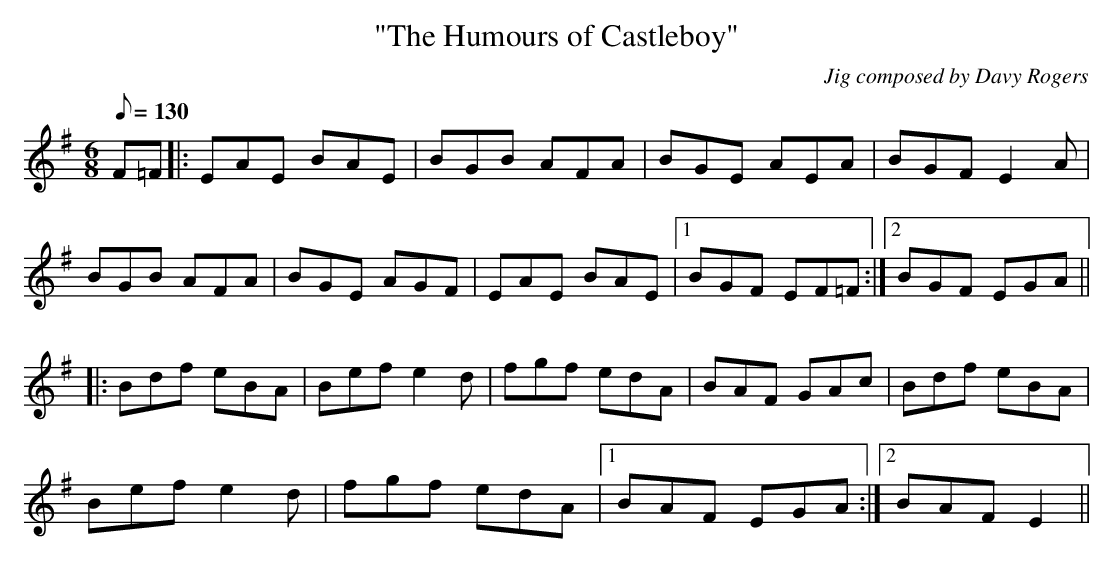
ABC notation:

X:1
T:"The Humours of Castleboy"
C:Jig composed by Davy Rogers
L:1/8
Q:130
M:6/8
K:Em
F=F |: EAE BAE | BGB AFA | BGE AEA | BGF E2A |
BGB AFA | BGE AGF | EAE BAE |1 BGF EF=F :|2 BGF EGA ||:
Bdf eBA | Bef e2d | fgf edA | BAF GAc | Bdf eBA |
